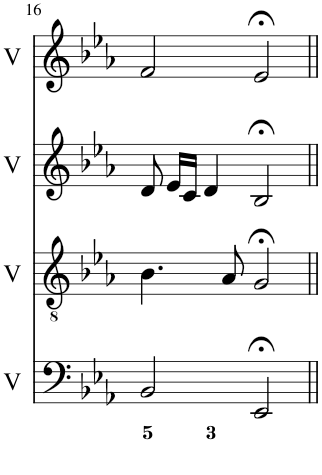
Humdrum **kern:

**kern	**kern	**kern	**kern
*part4	*part3	*part2	*part1
*staff4	*staff3	*staff2	*staff1
*I"Voice	*I"Voice	*I"Voice	*I"Voice
*I'V	*I'V	*I'V	*I'V
!!LO:PB:g=z
*clefF4	*clefGv2	*clefG2	*clefG2
*k[b-e-a-]	*k[b-e-a-]	*k[b-e-a-]	*k[b-e-a-]
*M4/4	*M4/4	*M4/4	*M4/4
=16	=16	=16	=16
2BB-/	4.B-\	8d/	2f/
.	.	16e-/LL	.
.	.	16c/JJ	.
.	.	4d/	.
.	8A-/	.	.
2EE-;</	2G;</	2B-;</	2e-;</
=||	=||	=||	=||
*-	*-	*-	*-
